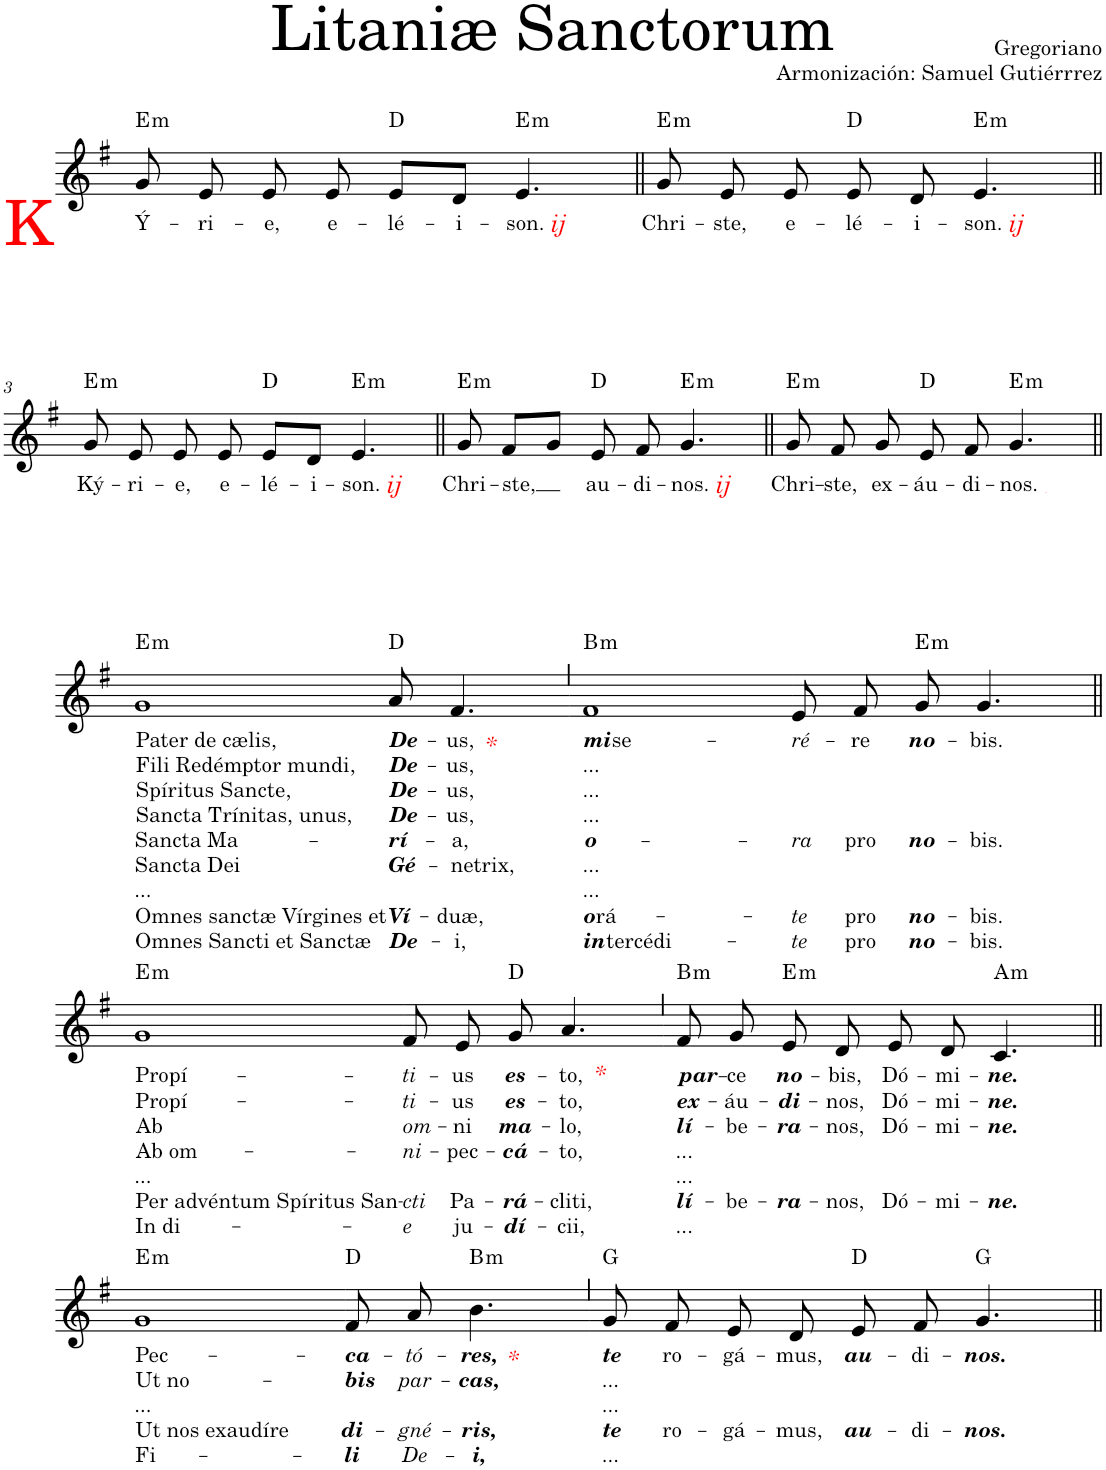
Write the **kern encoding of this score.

**kern	**text	**text	**text	**text	**text	**text	**text	**text	**text	**harte
*part1	*part1	*part1	*part1	*part1	*part1	*part1	*part1	*part1	*part1	*part1
*staff1	*staff1	*staff1	*staff1	*staff1	*staff1	*staff1	*staff1	*staff1	*staff1	*
*I"Soprano	*	*	*	*	*	*	*	*	*	*
*I'S.	*	*	*	*	*	*	*	*	*	*
*clefG2	*	*	*	*	*	*	*	*	*	*
*k[f#]	*	*	*	*	*	*	*	*	*	*
*M4/4	*	*	*	*	*	*	*	*	*	*
=1	=1	=1	=1	=1	=1	=1	=1	=1	=1	=1
!LO:TX:b:color=#FF0000:t=K	!	!	!	!	!	!	!	!	!	!
!	!LO:LY:b	!	!	!	!	!	!	!	!	!LO:H:kt=m
8g/	Ý-	.	.	.	.	.	.	.	.	E:min
!	!LO:LY:b	!	!	!	!	!	!	!	!	!
8e/	-ri-	.	.	.	.	.	.	.	.	.
!	!LO:LY:b	!	!	!	!	!	!	!	!	!
8e/	-e,	.	.	.	.	.	.	.	.	.
!	!LO:LY:b	!	!	!	!	!	!	!	!	!
8e/	e-	.	.	.	.	.	.	.	.	.
!	!LO:LY:b	!	!	!	!	!	!	!	!	!
8e/L	-lé-	.	.	.	.	.	.	.	.	D:maj
!	!LO:LY:b	!	!	!	!	!	!	!	!	!
8d/J	-i-	.	.	.	.	.	.	.	.	.
!LO:TX:b:i:color=#FF0000:t=ij	!	!	!	!	!	!	!	!	!	!
!	!LO:LY:b	!	!	!	!	!	!	!	!	!LO:H:kt=m
[4e/	-son.	.	.	.	.	.	.	.	.	E:min
=2||	=2||	=2||	=2||	=2||	=2||	=2||	=2||	=2||	=2||	=2||
!	!LO:LY:b	!	!	!	!	!	!	!	!	!LO:H:kt=m
8g/	Chri-	.	.	.	.	.	.	.	.	E:min
8e/]	.	.	.	.	.	.	.	.	.	.
!	!LO:LY:b	!	!	!	!	!	!	!	!	!
8e/	-ste,	.	.	.	.	.	.	.	.	.
!	!LO:LY:b	!	!	!	!	!	!	!	!	!
8e/	e-	.	.	.	.	.	.	.	.	D:maj
!	!LO:LY:b	!	!	!	!	!	!	!	!	!
8e/	-lé-	.	.	.	.	.	.	.	.	.
!LO:TX:b:i:color=#FF0000:t=ij	!	!	!	!	!	!	!	!	!	!
!	!LO:LY:b	!	!	!	!	!	!	!	!	!LO:H:kt=m
8d/	-i-	.	.	.	.	.	.	.	.	E:min
!	!LO:LY:b	!	!	!	!	!	!	!	!	!
4.e/	-son.	.	.	.	.	.	.	.	.	.
!!LO:LB:g=z
=3||	=3||	=3||	=3||	=3||	=3||	=3||	=3||	=3||	=3||	=3||
!	!LO:LY:b	!	!	!	!	!	!	!	!	!LO:H:kt=m
8g/	Ký-	.	.	.	.	.	.	.	.	E:min
!	!LO:LY:b	!	!	!	!	!	!	!	!	!
8e/	-ri-	.	.	.	.	.	.	.	.	.
!	!LO:LY:b	!	!	!	!	!	!	!	!	!
8e/	-e,	.	.	.	.	.	.	.	.	.
!	!LO:LY:b	!	!	!	!	!	!	!	!	!
8e/	e-	.	.	.	.	.	.	.	.	.
!	!LO:LY:b	!	!	!	!	!	!	!	!	!
8e/L	-lé-	.	.	.	.	.	.	.	.	D:maj
!	!LO:LY:b	!	!	!	!	!	!	!	!	!
8d/J	-i-	.	.	.	.	.	.	.	.	.
!LO:TX:b:i:color=#FF0000:t=ij	!	!	!	!	!	!	!	!	!	!
!	!LO:LY:b	!	!	!	!	!	!	!	!	!LO:H:kt=m
[4e/	-son.	.	.	.	.	.	.	.	.	E:min
=4||	=4||	=4||	=4||	=4||	=4||	=4||	=4||	=4||	=4||	=4||
!	!LO:LY:b	!	!	!	!	!	!	!	!	!LO:H:kt=m
8g/	Chri-	.	.	.	.	.	.	.	.	E:min
8e/]	.	.	.	.	.	.	.	.	.	.
!	!LO:LY:b	!	!	!	!	!	!	!	!	!
8f#/L	-ste,	.	.	.	.	.	.	.	.	.
8g/J	.	.	.	.	.	.	.	.	.	D:maj
!	!LO:LY:b	!	!	!	!	!	!	!	!	!
8e/	au-	.	.	.	.	.	.	.	.	.
!LO:TX:b:i:color=#FF0000:t=ij	!	!	!	!	!	!	!	!	!	!
!	!LO:LY:b	!	!	!	!	!	!	!	!	!LO:H:kt=m
8f#/	-di-	.	.	.	.	.	.	.	.	E:min
!	!LO:LY:b	!	!	!	!	!	!	!	!	!
4.g/	-nos.	.	.	.	.	.	.	.	.	.
=5||	=5||	=5||	=5||	=5||	=5||	=5||	=5||	=5||	=5||	=5||
!	!LO:LY:b	!	!	!	!	!	!	!	!	!LO:H:kt=m
8g/	Chri-	.	.	.	.	.	.	.	.	E:min
!	!LO:LY:b	!	!	!	!	!	!	!	!	!
8f#/	-ste,	.	.	.	.	.	.	.	.	.
!	!LO:LY:b	!	!	!	!	!	!	!	!	!
8g/	ex-	.	.	.	.	.	.	.	.	.
!	!LO:LY:b	!	!	!	!	!	!	!	!	!
8e/	-áu-	.	.	.	.	.	.	.	.	D:maj
!	!LO:LY:b	!	!	!	!	!	!	!	!	!
8f#/	-di-	.	.	.	.	.	.	.	.	.
!LO:TX:b:i:color=#FF0000:t=ij	!	!	!	!	!	!	!	!	!	!
!	!LO:LY:b	!	!	!	!	!	!	!	!	!LO:H:kt=m
4.g/	-nos.	.	.	.	.	.	.	.	.	E:min
!!LO:LB:g=z
=1||	=1||	=1||	=1||	=1||	=1||	=1||	=1||	=1||	=1||	=1||
!	!LO:LY:b	!LO:LY:b	!LO:LY:b	!LO:LY:b	!LO:LY:b	!LO:LY:b	!LO:LY:b	!LO:LY:b	!LO:LY:b	!LO:H:kt=m
1g	Pater de cælis,	Fili Redémptor mundi,	Spíritus Sancte,	Sancta Trínitas, unus,	Sancta Ma-	Sancta Dei	...	Omnes sanctæ Vírgines et	Omnes Sancti et Sanctæ	E:min
!	!LO:LY:b	!LO:LY:b	!LO:LY:b	!LO:LY:b	!LO:LY:b	!LO:LY:b	!	!LO:LY:b	!LO:LY:b	!
8a/	De-	De-	De-	De-	-rí-	Gé-	.	Ví-	De-	D:maj
!LO:TX:b:i:color=#FF0000:t=*	!	!	!	!	!	!	!	!	!	!
!	!LO:LY:b	!LO:LY:b	!LO:LY:b	!LO:LY:b	!LO:LY:b	!LO:LY:b	!	!LO:LY:b	!LO:LY:b	!
4.f#/	-us,	-us,	-us,	-us,	-a,	-netrix,	.	-duæ,	-i,	.
=2`	=2`	=2`	=2`	=2`	=2`	=2`	=2`	=2`	=2`	=2`
!	!LO:LY:b	!LO:LY:b	!LO:LY:b	!LO:LY:b	!LO:LY:b	!LO:LY:b	!LO:LY:b	!LO:LY:b	!LO:LY:b	!LO:H:kt=m
1f#	mi se	...	...	...	o-	...	...	o rá	in tercédi	B:min
=3-	=3-	=3-	=3-	=3-	=3-	=3-	=3-	=3-	=3-	=3-
!	!LO:LY:b	!	!	!	!LO:LY:b	!	!	!LO:LY:b	!LO:LY:b	!
8e/	-ré-	.	.	.	-ra	.	.	-te	-te	.
!	!LO:LY:b	!	!	!	!LO:LY:b	!	!	!LO:LY:b	!LO:LY:b	!
8f#/	-re	.	.	.	pro	.	.	pro	pro	.
!	!LO:LY:b	!	!	!	!LO:LY:b	!	!	!LO:LY:b	!LO:LY:b	!LO:H:kt=m
8g/	no-	.	.	.	no-	.	.	no-	no-	E:min
!	!LO:LY:b	!	!	!	!LO:LY:b	!	!	!LO:LY:b	!LO:LY:b	!
4.g/	-bis.	.	.	.	-bis.	.	.	-bis.	-bis.	.
!!LO:LB:g=z
=1||	=1||	=1||	=1||	=1||	=1||	=1||	=1||	=1||	=1||	=1||
!	!LO:LY:b	!LO:LY:b	!LO:LY:b	!LO:LY:b	!LO:LY:b	!LO:LY:b	!LO:LY:b	!	!	!LO:H:kt=m
1g	Propí-	Propí-	Ab	Ab om-	...	Per advéntum Spíritus San-	In di-	.	.	E:min
=2-	=2-	=2-	=2-	=2-	=2-	=2-	=2-	=2-	=2-	=2-
!	!LO:LY:b	!LO:LY:b	!LO:LY:b	!LO:LY:b	!	!LO:LY:b	!LO:LY:b	!	!	!
*^	*	*	*	*	*	*	*	*	*	*
8f#/	2ryy	-ti-	-ti-	om-	-ni-	.	-cti	-e	.	.	.
!	!	!LO:LY:b	!LO:LY:b	!LO:LY:b	!LO:LY:b	!	!LO:LY:b	!LO:LY:b	!	!	!
8e/	.	-us	-us	-ni	-pec-	.	Pa-	ju-	.	.	.
!	!	!LO:LY:b	!LO:LY:b	!LO:LY:b	!LO:LY:b	!	!LO:LY:b	!LO:LY:b	!	!	!
8g/	.	es-	es-	ma-	-cá-	.	-rá-	-dí-	.	.	D:maj
!	!	!LO:LY:b	!LO:LY:b	!LO:LY:b	!LO:LY:b	!	!LO:LY:b	!LO:LY:b	!	!	!
4.a/	.	-to,	-to,	-lo,	-to,	.	-cliti,	-cii,	.	.	.
!	!LO:TX:b:i:color=#FF0000:t=*	!	!	!	!	!	!	!	!	!	!
.	4ryy	.	.	.	.	.	.	.	.	.	.
=3`	=3`	=3`	=3`	=3`	=3`	=3`	=3`	=3`	=3`	=3`	=3`
!	!	!LO:LY:b	!LO:LY:b	!LO:LY:b	!LO:LY:b	!LO:LY:b	!LO:LY:b	!LO:LY:b	!	!	!LO:H:kt=m
*v	*v	*	*	*	*	*	*	*	*	*	*
8f#/	par-	ex-	lí-	...	...	lí-	...	.	.	B:min
!	!LO:LY:b	!LO:LY:b	!LO:LY:b	!	!	!LO:LY:b	!	!	!	!
8g/	-ce	-áu-	-be-	.	.	-be-	.	.	.	.
!	!LO:LY:b	!LO:LY:b	!LO:LY:b	!	!	!LO:LY:b	!	!	!	!LO:H:kt=m
8e/	no-	-di-	-ra-	.	.	-ra-	.	.	.	E:min
!	!LO:LY:b	!LO:LY:b	!LO:LY:b	!	!	!LO:LY:b	!	!	!	!
8d/	-bis,	-nos,	-nos,	.	.	-nos,	.	.	.	.
!	!LO:LY:b	!LO:LY:b	!LO:LY:b	!	!	!LO:LY:b	!	!	!	!
8e/	Dó-	Dó-	Dó-	.	.	Dó-	.	.	.	.
!	!LO:LY:b	!LO:LY:b	!LO:LY:b	!	!	!LO:LY:b	!	!	!	!
8d/	-mi-	-mi-	-mi-	.	.	-mi-	.	.	.	.
!	!LO:LY:b	!LO:LY:b	!LO:LY:b	!	!	!LO:LY:b	!	!	!	!LO:H:kt=m
[4c/	-ne.	-ne.	-ne.	.	.	-ne.	.	.	.	A:min
!!LO:LB:g=z
=1||	=1||	=1||	=1||	=1||	=1||	=1||	=1||	=1||	=1||	=1||
!	!LO:LY:b	!LO:LY:b	!LO:LY:b	!LO:LY:b	!LO:LY:b	!	!	!	!	!LO:H:kt=m
1g	Pec-	Ut no-	...	Ut nos exaudíre	Fi-	.	.	.	.	E:min
8c/]	.	.	.	.	.	.	.	.	.	.
=2-	=2-	=2-	=2-	=2-	=2-	=2-	=2-	=2-	=2-	=2-
!	!LO:LY:b	!LO:LY:b	!	!LO:LY:b	!LO:LY:b	!	!	!	!	!
8f#/	-ca-	-bis	.	di-	-li	.	.	.	.	D:maj
!	!LO:LY:b	!LO:LY:b	!	!LO:LY:b	!LO:LY:b	!	!	!	!	!
8a/	-tó-	par-	.	-gné-	De-	.	.	.	.	.
!LO:TX:b:i:color=#FF0000:t=*	!	!	!	!	!	!	!	!	!	!
!	!LO:LY:b	!LO:LY:b	!	!LO:LY:b	!LO:LY:b	!	!	!	!	!LO:H:kt=m
4.b\	-res,	-cas,	.	-ris,	-i,	.	.	.	.	B:min
=3`	=3`	=3`	=3`	=3`	=3`	=3`	=3`	=3`	=3`	=3`
!	!LO:LY:b	!LO:LY:b	!LO:LY:b	!LO:LY:b	!LO:LY:b	!	!	!	!	!
8g/	te	...	...	te	...	.	.	.	.	G:maj
!	!LO:LY:b	!	!	!LO:LY:b	!	!	!	!	!	!
8f#/	ro-	.	.	ro-	.	.	.	.	.	.
!	!LO:LY:b	!	!	!LO:LY:b	!	!	!	!	!	!
8e/	-gá-	.	.	-gá-	.	.	.	.	.	.
!	!LO:LY:b	!	!	!LO:LY:b	!	!	!	!	!	!
8d/	-mus,	.	.	-mus,	.	.	.	.	.	.
!	!LO:LY:b	!	!	!LO:LY:b	!	!	!	!	!	!
8e/	au-	.	.	au-	.	.	.	.	.	D:maj
!	!LO:LY:b	!	!	!LO:LY:b	!	!	!	!	!	!
8f#/	-di-	.	.	-di-	.	.	.	.	.	.
!	!LO:LY:b	!	!	!LO:LY:b	!	!	!	!	!	!
[4g/	-nos.	.	.	-nos.	.	.	.	.	.	G:maj
=4||	=4||	=4||	=4||	=4||	=4||	=4||	=4||	=4||	=4||	=4||
8g/]	.	.	.	.	.	.	.	.	.	.
=	=	=	=	=	=	=	=	=	=	=
*-	*-	*-	*-	*-	*-	*-	*-	*-	*-	*-
